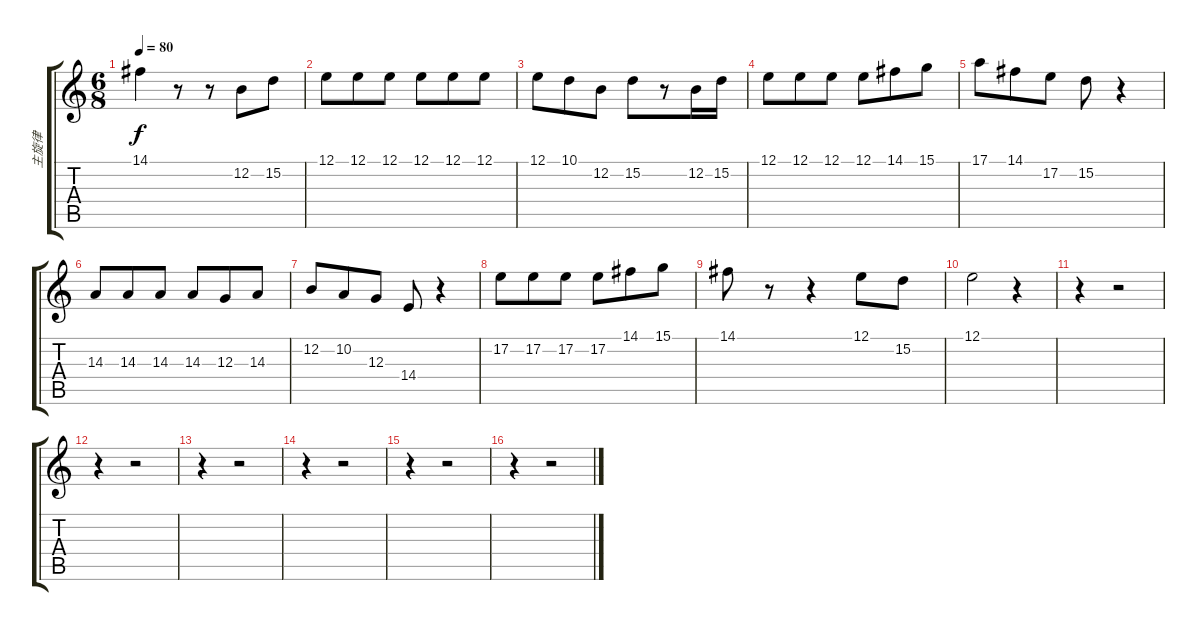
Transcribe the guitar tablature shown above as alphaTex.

\track ("主旋律" "主旋律") {instrument baritonesax}
\staff {score tabs}
\tuning (E4 B3 G3 D3 A2 E2) {hide}
\ts (6 8)
\tempo 80
\clef g2
\ks c
14.1.4{dy f} r.8 r.8 12.2.8 15.2.8 |
12.1.8 12.1.8 12.1.8 12.1.8 12.1.8 12.1.8 |
12.1.8 10.1.8 12.2.8 15.2.8 r.8 12.2.16 15.2.16 |
12.1.8 12.1.8 12.1.8 12.1.8 14.1.8 15.1.8 |
17.1.8 14.1.8 17.2.8 15.2.8 r.4 |
14.3.8 14.3.8 14.3.8 14.3.8 12.3.8 14.3.8 |
12.2.8 10.2.8 12.3.8 14.4.8 r.4 |
17.2.8 17.2.8 17.2.8 17.2.8 14.1.8 15.1.8 |
14.1.8 r.8 r.4 12.1.8 15.2.8 |
12.1.2 r.4 |
r.4 r.2 |
r.4 r.2 |
r.4 r.2 |
r.4 r.2 |
r.4 r.2 |
r.4 r.2
